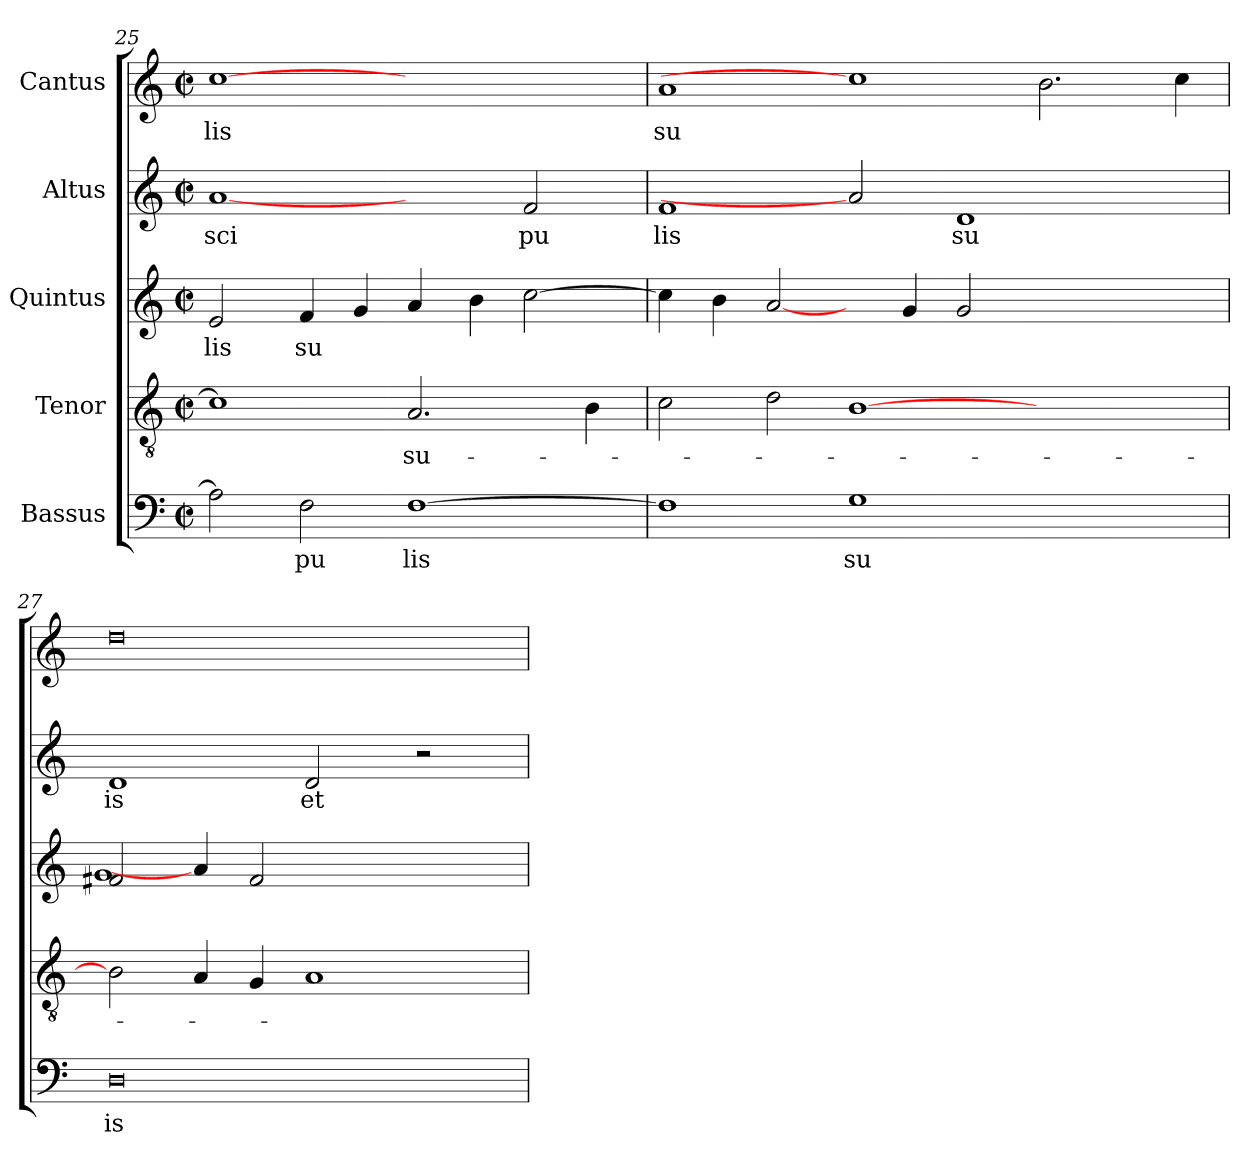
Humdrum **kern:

**kern	**text	**kern	**text	**kern	**text	**kern	**text	**kern	**text
*part5	*part5	*part4	*part4	*part3	*part3	*part2	*part2	*part1	*part1
*staff5	*staff5	*staff4	*staff4	*staff3	*staff3	*staff2	*staff2	*staff1	*staff1
*I"Bassus	*	*I"Tenor	*	*I"Quintus	*	*I"Altus	*	*I"Cantus	*
!!LO:LB:g=z
*clefF4	*	*clefGv2	*	*clefG2	*	*clefG2	*	*clefG2	*
*M2/2	*	*M2/2	*	*M2/2	*	*M2/2	*	*M2/2	*
*met(c|)	*	*met(c|)	*	*met(c|)	*	*met(c|)	*	*met(c|)	*
=25	=25	=25	=25	=25	=25	=25	=25	=25	=25
!	!	!	!	!	!LO:LY:b:cj	!	!LO:LY:b:cj	!	!LO:LY:b:cj
*^	*	*	*	*	*	*	*	*	*
2A\]	64ryy	.	1c]	.	2e/	-lis	[1a	-sci	[1cc	-lis
.	1ryy	.	.	.	.	.	.	.	.	.
!	!	!LO:LY:b:cj	!	!	!	!LO:LY:b:cj	!	!	!	!
2F\	.	pu	.	.	4f/	su	.	.	.	.
.	.	.	.	.	4g/	.	.	.	.	.
!	!	!LO:LY:b:cj	!	!LO:LY:b:cj	!	!	!	!	!	!
[>1F	.	lis	2.A/	su-	4a/	.	2ryy	.	1ryy	.
.	2ryy	.	.	.	.	.	.	.	.	.
.	.	.	.	.	4b\	.	.	.	.	.
!	!	!	!	!	!	!	!	!LO:LY:b:cj	!	!
.	.	.	.	.	[>2cc\	.	2f/	pu	.	.
.	4ryy	.	.	.	.	.	.	.	.	.
.	.	.	4B\	.	.	.	.	.	.	.
.	8...ryy	.	.	.	.	.	.	.	.	.
=26	=26	=26	=26	=26	=26	=26	=26	=26	=26	=26
!	!	!	!	!	!	!	!	!LO:LY:b:cj	!	!LO:LY:b:cj
*v	*v	*	*	*	*	*	*	*	*	*
1F]	.	2c\	.	4cc\]	.	1f	lis	1a	su
.	.	.	.	4b\	.	.	.	.	.
.	.	2d\	.	[2a/	.	.	.	.	.
!	!LO:LY:b:cj	!	!	!	!	!	!	!	!
1G	su	[>1B	.	4ryy	.	2a]	.	1cc]	.
.	.	.	.	4g/	.	.	.	.	.
!	!	!	!	!	!	!	!LO:LY:b:cj	!	!
.	.	.	.	2g/	.	1d	su	.	.
1ryy	.	1ryy	.	1ryy	.	.	.	2.b\	.
.	.	.	.	.	.	2ryy	.	.	.
.	.	.	.	.	.	.	.	4cc\	.
=27	=27	=27	=27	=27	=27	=27	=27	=27	=27
!LO:N:vis=0	!LO:LY:b:cj	!	!	!	!	!	!LO:LY:b:cj	!LO:N:vis=0	!
*	*	*	*	*^	*	*	*	*	*
1D	is	2B\]	.	2f#X/	1g	.	1d	is	1dd	.
.	.	4A/	.	4a/]	.	.	.	.	.	.
.	.	4G/	.	2f#/	.	.	.	.	.	.
!	!	!	!	!	!	!	!	!LO:LY:b:cj	!	!
1ryy	.	1A	.	.	2.ryy	.	2d/	et	1ryy	.
.	.	.	.	2.ryy	.	.	.	.	.	.
.	.	.	.	.	.	.	2r	.	.	.
.	.	.	.	.	4ryy	.	.	.	.	.
*	*	*	*	*v	*v	*	*	*	*	*
=	=	=	=	=	=	=	=	=	=
*-	*-	*-	*-	*-	*-	*-	*-	*-	*-
